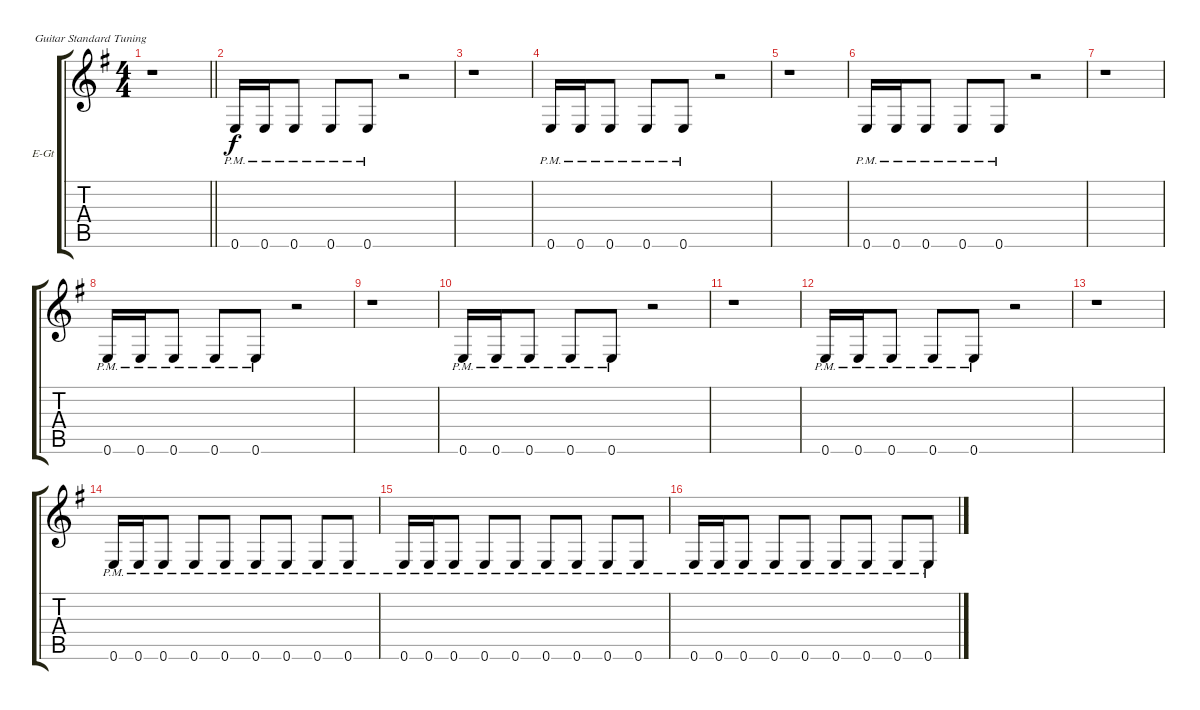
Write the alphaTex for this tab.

\defaultSystemsLayout 4
\bracketExtendMode groupsimilarinstruments
\firstSystemTrackNameOrientation horizontal
\otherSystemsTrackNameOrientation horizontal
\track ("Guitar 4" "E-Gt") {instrument distortionguitar}
\staff {score tabs}
\tuning (E4 B3 G3 D3 A2 E2)
\ts (4 4)
\tempo (188 hide)
\clef g2
\barLineRight lightlight
\ks g
r.1{dy f} |
0.6{pm}.16 0.6{pm}.16 0.6{pm}.8 0.6{pm}.8 0.6{pm}.8 r.2 |
r.1 |
0.6{pm}.16 0.6{pm}.16 0.6{pm}.8 0.6{pm}.8 0.6{pm}.8 r.2 |
r.1 |
0.6{pm}.16 0.6{pm}.16 0.6{pm}.8 0.6{pm}.8 0.6{pm}.8 r.2 |
r.1 |
0.6{pm}.16 0.6{pm}.16 0.6{pm}.8 0.6{pm}.8 0.6{pm}.8 r.2 |
r.1 |
0.6{pm}.16 0.6{pm}.16 0.6{pm}.8 0.6{pm}.8 0.6{pm}.8 r.2 |
r.1 |
0.6{pm}.16 0.6{pm}.16 0.6{pm}.8 0.6{pm}.8 0.6{pm}.8 r.2 |
r.1 |
0.6{pm}.16 0.6{pm}.16 0.6{pm}.8 0.6{pm}.8 0.6{pm}.8 0.6{pm}.8 0.6{pm}.8 0.6{pm}.8 0.6{pm}.8 |
0.6{pm}.16 0.6{pm}.16 0.6{pm}.8 0.6{pm}.8 0.6{pm}.8 0.6{pm}.8 0.6{pm}.8 0.6{pm}.8 0.6{pm}.8 |
0.6{pm}.16 0.6{pm}.16 0.6{pm}.8 0.6{pm}.8 0.6{pm}.8 0.6{pm}.8 0.6{pm}.8 0.6{pm}.8 0.6{pm}.8
